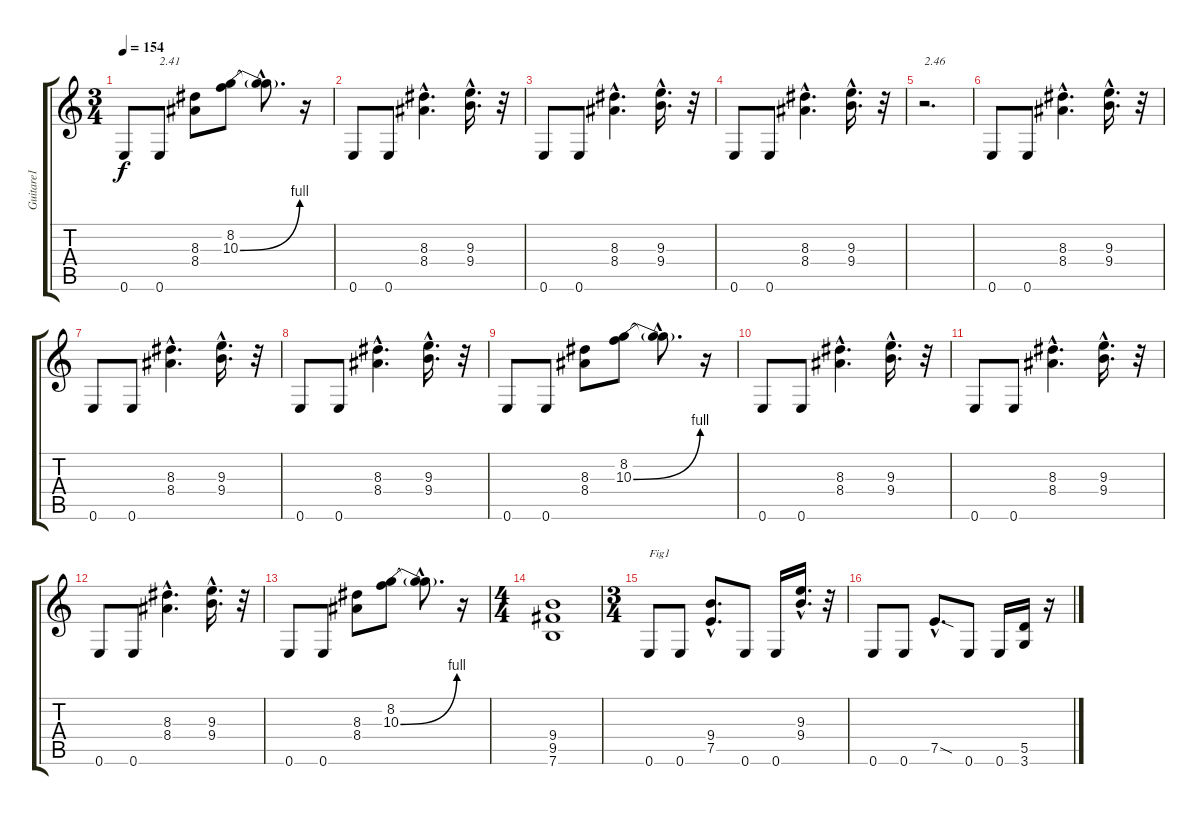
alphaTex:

\track ("Guitare1" "Guitare1") {instrument overdrivenguitar}
\staff {score tabs}
\tuning (E4 B3 G3 D3 A2 E2) {hide}
\ts (3 4)
\tempo 154
\clef g2
\ks c
0.6.8{dy f} 0.6.8{txt "2.41"} (8.3 8.4).8 (8.2 10.3{be (bend 0 0 60 4)}).8 (8.2{hac t} 10.3{hac t}).8{d} r.16 |
0.6.8 0.6.8 (8.3{hac} 8.4{hac}).4{d} (9.3{hac} 9.4{hac}).16{d} r.32 |
0.6.8 0.6.8 (8.3{hac} 8.4{hac}).4{d} (9.3{hac} 9.4{hac}).16{d} r.32 |
0.6.8 0.6.8 (8.3{hac} 8.4{hac}).4{d} (9.3{hac} 9.4{hac}).16{d} r.32 |
r.2{d txt "2.46"} |
0.6.8 0.6.8 (8.3{hac} 8.4{hac}).4{d} (9.3{hac} 9.4{hac}).16{d} r.32 |
0.6.8 0.6.8 (8.3{hac} 8.4{hac}).4{d} (9.3{hac} 9.4{hac}).16{d} r.32 |
0.6.8 0.6.8 (8.3{hac} 8.4{hac}).4{d} (9.3{hac} 9.4{hac}).16{d} r.32 |
0.6.8 0.6.8 (8.3 8.4).8 (8.2 10.3{be (bend 0 0 60 4)}).8 (8.2{hac t} 10.3{hac t}).8{d} r.16 |
0.6.8 0.6.8 (8.3{hac} 8.4{hac}).4{d} (9.3{hac} 9.4{hac}).16{d} r.32 |
0.6.8 0.6.8 (8.3{hac} 8.4{hac}).4{d} (9.3{hac} 9.4{hac}).16{d} r.32 |
0.6.8 0.6.8 (8.3{hac} 8.4{hac}).4{d} (9.3{hac} 9.4{hac}).16{d} r.32 |
0.6.8 0.6.8 (8.3 8.4).8 (8.2 10.3{be (bend 0 0 60 4)}).8 (8.2{hac t} 10.3{hac t}).8{d} r.16 |
\ts (4 4)
(9.4 9.5 7.6).1 |
\ts (3 4)
0.6.8{txt "Fig1"} 0.6.8 (9.4{hac} 7.5{hac}).8{d} 0.6.8 0.6.16 (9.3{hac} 9.4{hac}).16{d} r.32 |
0.6.8 0.6.8 7.5{sod hac}.8{d} 0.6.8 0.6.16 (5.5 3.6).16 r.16
